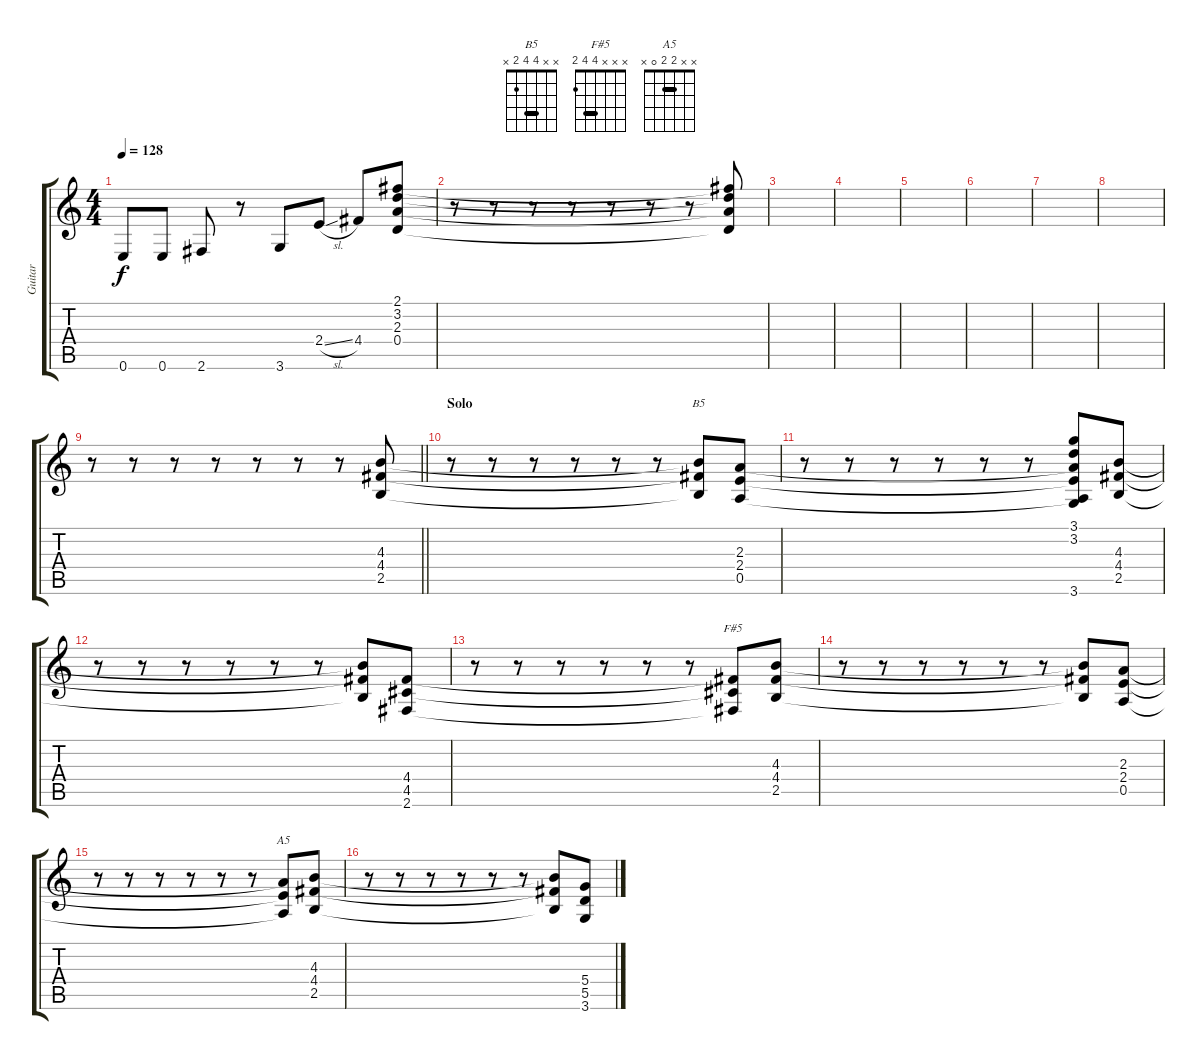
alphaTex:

\track ("Guitar" "Guitar") {instrument acousticguitarsteel}
\staff {score tabs}
\tuning (E4 B3 G3 D3 A2 E2) {hide}
\chord ("B5" x x 4 4 2 x) {barre 4}
\chord ("F#5" x x x 4 4 2) {barre 4}
\chord ("A5" x x 2 2 0 x) {barre 2}
\ts (4 4)
\tempo 128
\clef g2
\ks c
0.6{t}.8{dy f} 0.6.8 2.6.8 r.8 3.6.8 2.4{sl}.8 4.4.8 (2.1 3.2 2.3 0.4).8 |
r.8 r.8 r.8 r.8 r.8 r.8 r.8 (2.1{t} 3.2{t} 2.3{t} 0.4{t}).8 |
|
|
|
|
|
|
\barLineRight lightlight
r.8 r.8 r.8 r.8 r.8 r.8 r.8 (4.3 4.4 2.5).8 |
\section ("" "Solo")
r.8 r.8 r.8 r.8 r.8 r.8 (4.3{t} 4.4{t} 2.5{t}).8{ch "B5"} (2.3 2.4 0.5).8 |
r.8 r.8 r.8 r.8 r.8 r.8 (3.1 3.2 2.3{t} 2.4{t} 0.5{t} 3.6).8 (4.3 4.4 2.5).8 |
r.8 r.8 r.8 r.8 r.8 r.8 (4.3{t} 4.4{t} 2.5{t}).8 (4.4 4.5 2.6).8 |
r.8 r.8 r.8 r.8 r.8 r.8 (4.4{t} 4.5{t} 2.6{t}).8{ch "F#5"} (4.3 4.4 2.5).8 |
r.8 r.8 r.8 r.8 r.8 r.8 (4.3{t} 4.4{t} 2.5{t}).8 (2.3 2.4 0.5).8 |
r.8 r.8 r.8 r.8 r.8 r.8 (2.3{t} 2.4{t} 0.5{t}).8{ch "A5"} (4.3 4.4 2.5).8 |
r.8 r.8 r.8 r.8 r.8 r.8 (4.3{t} 4.4{t} 2.5{t}).8 (5.4 5.5 3.6).8
